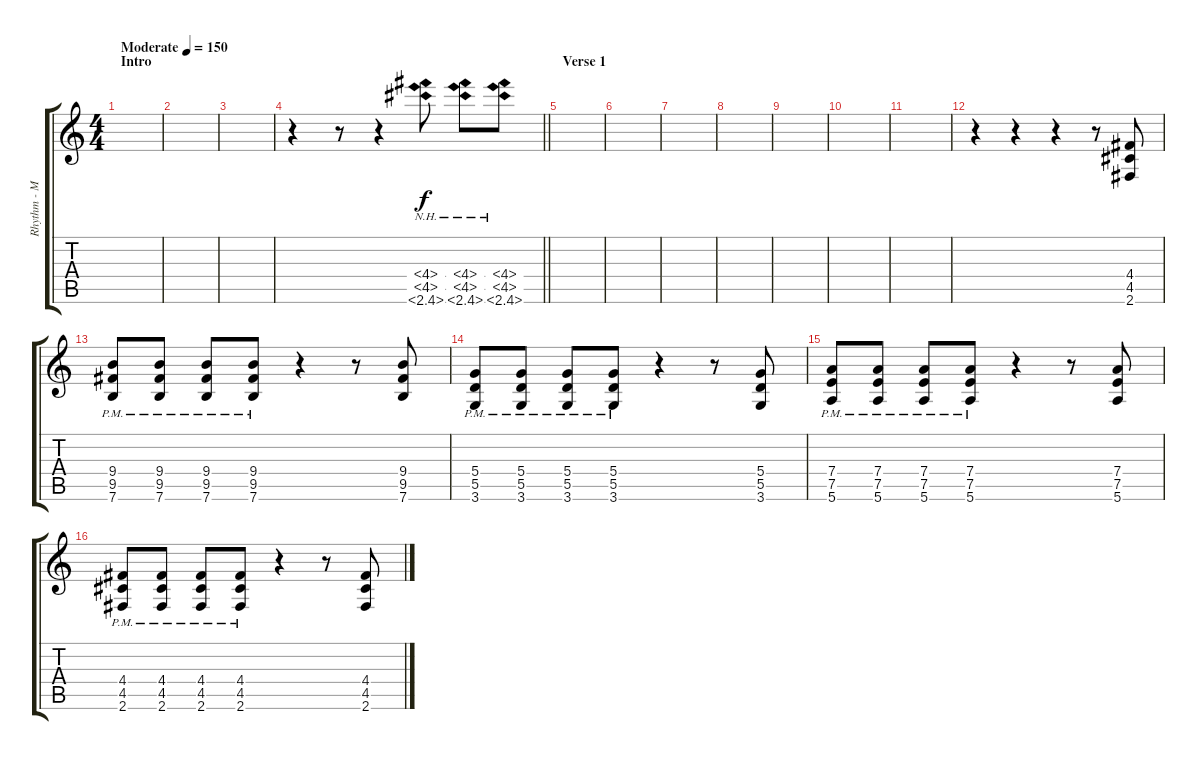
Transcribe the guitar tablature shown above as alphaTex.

\track ("Rhythm - Mike Kennerty" "Rhythm - M") {instrument distortionguitar}
\staff {score tabs}
\tuning (E4 B3 G3 D3 A2 E2) {hide}
\ts (4 4)
\section ("" "Intro")
\tempo (150 "Moderate")
\clef g2
\ks c
|
|
|
\barLineRight lightlight
r.4 r.8 r.4 (4.4{nh} 4.5{nh} 2.6{nh}).8 (4.4{nh} 4.5{nh} 2.6{nh}).8 (4.4{nh} 4.5{nh} 2.6{nh}).8 |
\section ("" "Verse 1")
|
|
|
|
|
|
|
r.4 r.4 r.4 r.8 (4.4 4.5 2.6).8 |
(9.4{pm} 9.5{pm} 7.6{pm}).8 (9.4{pm} 9.5{pm} 7.6{pm}).8 (9.4{pm} 9.5{pm} 7.6{pm}).8 (9.4{pm} 9.5{pm} 7.6{pm}).8 r.4 r.8 (9.4 9.5 7.6).8 |
(5.4{pm} 5.5{pm} 3.6{pm}).8 (5.4{pm} 5.5{pm} 3.6{pm}).8 (5.4{pm} 5.5{pm} 3.6{pm}).8 (5.4{pm} 5.5{pm} 3.6{pm}).8 r.4 r.8 (5.4 5.5 3.6).8 |
(7.4{pm} 7.5{pm} 5.6{pm}).8 (7.4{pm} 7.5{pm} 5.6{pm}).8 (7.4{pm} 7.5{pm} 5.6{pm}).8 (7.4{pm} 7.5{pm} 5.6{pm}).8 r.4 r.8 (7.4 7.5 5.6).8 |
(4.4{pm} 4.5{pm} 2.6{pm}).8 (4.4{pm} 4.5{pm} 2.6{pm}).8 (4.4{pm} 4.5{pm} 2.6{pm}).8 (4.4{pm} 4.5{pm} 2.6{pm}).8 r.4 r.8 (4.4 4.5 2.6).8
